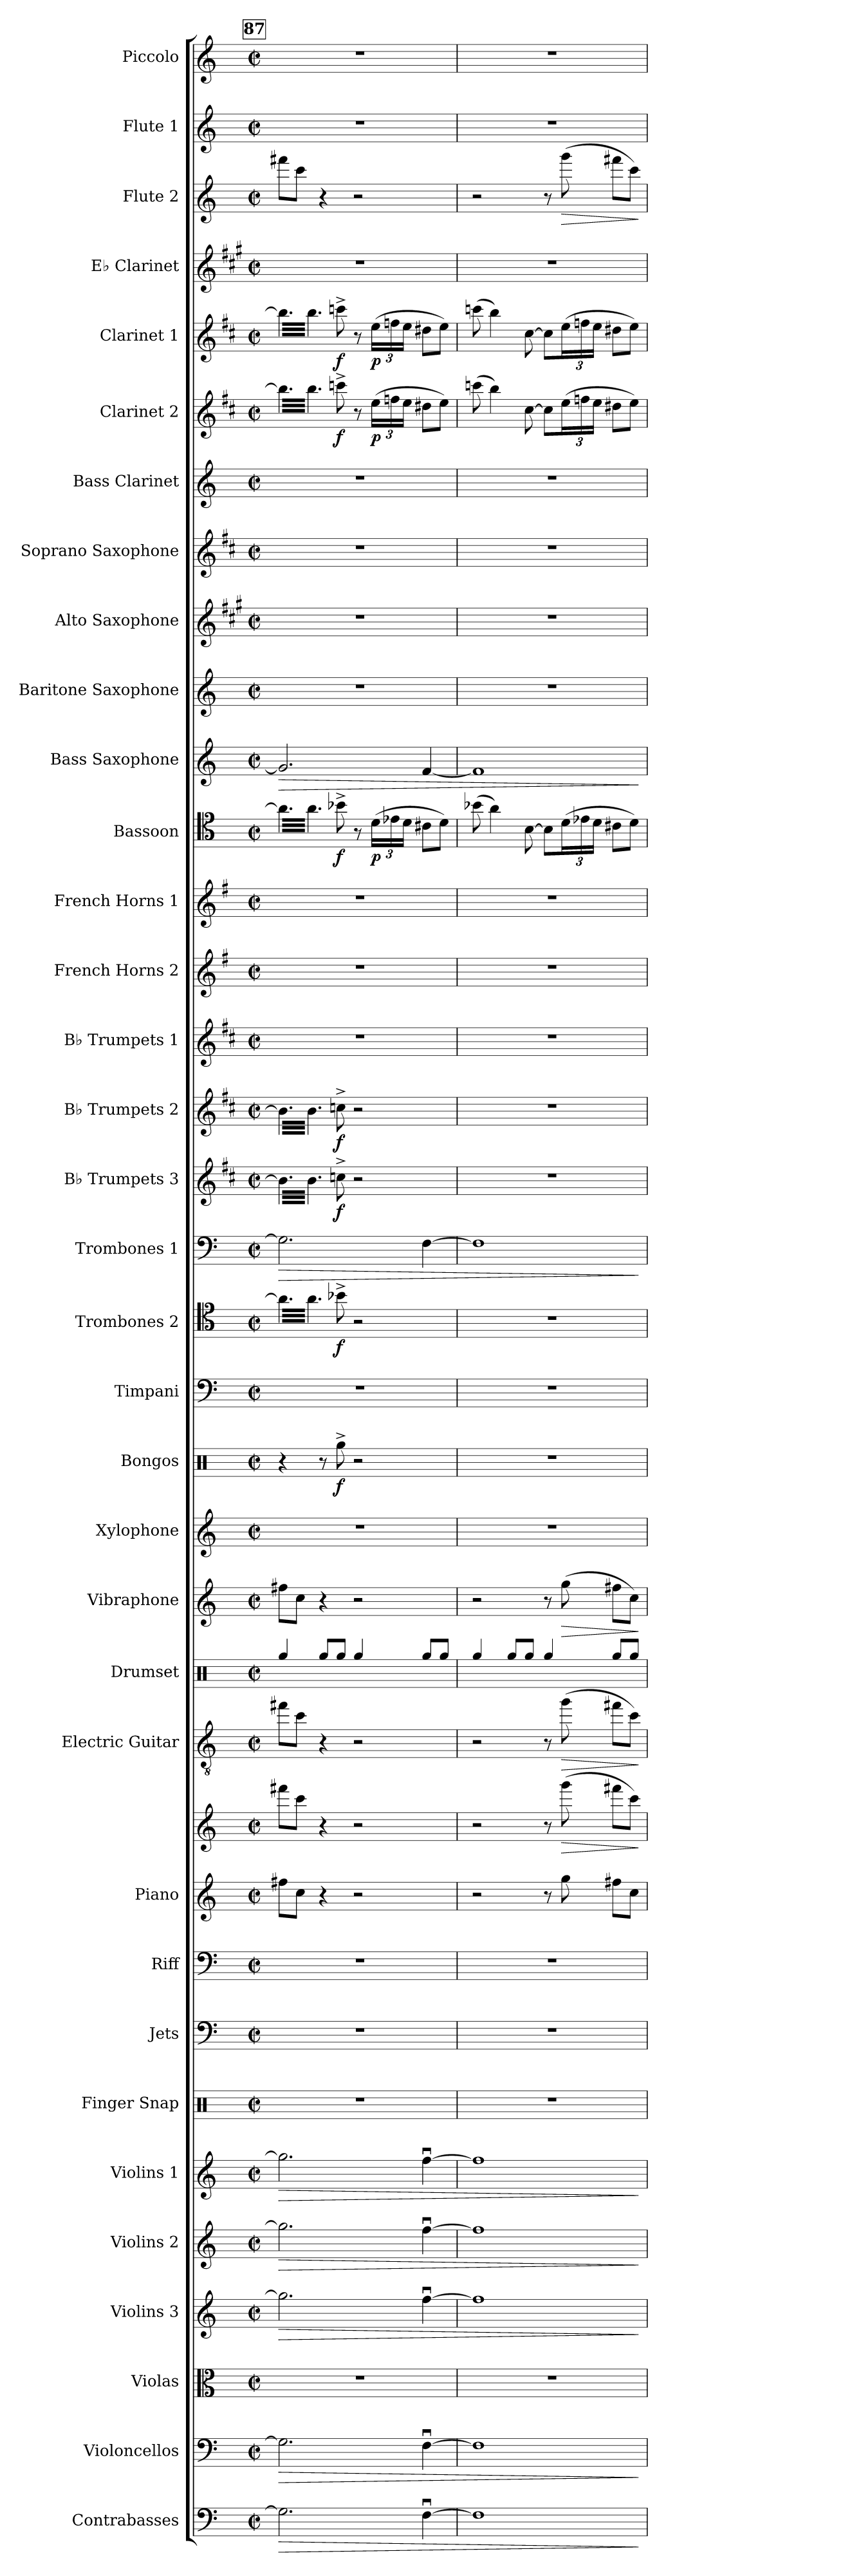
**kern	**dynam	**kern	**dynam	**kern	**kern	**dynam	**kern	**dynam	**kern	**dynam	**kern	**kern	**kern	**kern	**kern	**dynam	**kern	**dynam	**kern	**kern	**dynam	**kern	**kern	**dynam	**kern	**kern	**dynam	**kern	**dynam	**kern	**dynam	**kern	**dynam	**kern	**kern	**kern	**kern	**dynam	**kern	**dynam	**kern	**kern	**kern	**kern	**kern	**dynam	**kern	**dynam	**kern	**kern	**dynam	**kern	**kern
*part35	*part35	*part34	*part34	*part33	*part32	*part32	*part31	*part31	*part30	*part30	*part29	*part28	*part27	*part26	*part26	*part26	*part25	*part25	*part24	*part23	*part23	*part22	*part21	*part21	*part20	*part19	*part19	*part18	*part18	*part17	*part17	*part16	*part16	*part15	*part14	*part13	*part12	*part12	*part11	*part11	*part10	*part9	*part8	*part7	*part6	*part6	*part5	*part5	*part4	*part3	*part3	*part2	*part1
*staff36	*staff36	*staff35	*staff35	*staff34	*staff33	*staff33	*staff32	*staff32	*staff31	*staff31	*staff30	*staff29	*staff28	*staff27	*staff26	*staff26/27	*staff25	*staff25	*staff24	*staff23	*staff23	*staff22	*staff21	*staff21	*staff20	*staff19	*staff19	*staff18	*staff18	*staff17	*staff17	*staff16	*staff16	*staff15	*staff14	*staff13	*staff12	*staff12	*staff11	*staff11	*staff10	*staff9	*staff8	*staff7	*staff6	*staff6	*staff5	*staff5	*staff4	*staff3	*staff3	*staff2	*staff1
*I"Contrabasses	*	*I"Violoncellos	*	*I"Violas	*I"Violins 3	*	*I"Violins 2	*	*I"Violins 1	*	*I"Finger Snap	*I"Jets	*I"Riff	*I"Piano	*	*	*I"Electric Guitar	*	*I"Drumset	*I"Vibraphone	*	*I"Xylophone	*I"Bongos	*	*I"Timpani	*I"Trombones 2	*	*I"Trombones 1	*	*I"B♭ Trumpets 3	*	*I"B♭ Trumpets 2	*	*I"B♭ Trumpets 1	*I"French Horns 2	*I"French Horns 1	*I"Bassoon	*	*I"Bass Saxophone	*	*I"Baritone Saxophone	*I"Alto Saxophone	*I"Soprano Saxophone	*I"Bass Clarinet	*I"Clarinet 2	*	*I"Clarinet 1	*	*I"E♭ Clarinet	*I"Flute 2	*	*I"Flute 1	*I"Piccolo
*I'Cbs.	*	*I'Vcs.	*	*I'Vlas.	*I'Vlns. 3	*	*I'Vlns. 2	*	*I'Vlns. 1	*	*I'Fi. Sna.	*I'J.	*I'R.	*I'Pno.	*	*	*I'El. Guit.	*	*I'D. Set	*I'Vib.	*	*I'Xyl.	*I'Bon.	*	*I'Timp.	*I'Tbns. 2	*	*I'Tbns. 1	*	*I'B♭ Tpts. 3	*	*I'B♭ Tpts. 2	*	*I'B♭ Tpts. 1	*I'F Hns. 2	*I'F Hns. 1	*I'Bsn.	*	*I'Bs. Sax.	*	*I'Bar. Sax.	*I'A. Sax.	*I'S. Sax.	*I'B. Cl.	*I'Cl. 2	*	*I'Cl. 1	*	*I'E♭ Cl.	*I'Fl. 2	*	*I'Fl. 1	*I'Picc.
*clefF4	*	*clefF4	*	*clefC3	*clefG2	*	*clefG2	*	*clefG2	*	*clefX	*clefF4	*clefF4	*clefG2	*clefG2	*	*clefGv2	*	*clefX	*clefG2	*	*clefG2	*clefX	*	*clefF4	*clefC4	*	*clefF4	*	*clefG2	*	*clefG2	*	*clefG2	*clefG2	*clefG2	*clefC4	*	*clefG2	*	*clefG2	*clefG2	*clefG2	*clefG2	*clefG2	*	*clefG2	*	*clefG2	*clefG2	*	*clefG2	*clefG2
*ITrd7c12	*	*	*	*	*	*	*	*	*	*	*	*	*	*	*	*	*	*	*	*	*	*ITrd-7c-12	*	*	*	*	*	*	*	*ITrd1c2	*	*ITrd1c2	*	*ITrd1c2	*ITrd4c7	*ITrd4c7	*	*	*ITrd15c26	*	*ITrd12c21	*ITrd5c9	*ITrd1c2	*ITrd8c14	*ITrd1c2	*	*ITrd1c2	*	*ITrd-2c-3	*	*	*	*ITrd-7c-12
*k[]	*	*k[]	*	*k[]	*k[]	*	*k[]	*	*k[]	*	*k[]	*k[]	*k[]	*k[]	*k[]	*	*k[]	*	*k[]	*k[]	*	*k[]	*k[]	*	*k[]	*k[]	*	*k[]	*	*k[]	*	*k[]	*	*k[]	*k[]	*k[]	*k[]	*	*k[]	*	*k[]	*k[]	*k[]	*k[]	*k[]	*	*k[]	*	*k[]	*k[]	*	*k[]	*k[]
*M2/2	*	*M2/2	*	*M2/2	*M2/2	*	*M2/2	*	*M2/2	*	*M2/2	*M2/2	*M2/2	*M2/2	*M2/2	*	*M2/2	*	*M2/2	*M2/2	*	*M2/2	*M2/2	*	*M2/2	*M2/2	*	*M2/2	*	*M2/2	*	*M2/2	*	*M2/2	*M2/2	*M2/2	*M2/2	*	*M2/2	*	*M2/2	*M2/2	*M2/2	*M2/2	*M2/2	*	*M2/2	*	*M2/2	*M2/2	*	*M2/2	*M2/2
*met(c|)	*	*met(c|)	*	*met(c|)	*met(c|)	*	*met(c|)	*	*met(c|)	*	*met(c|)	*met(c|)	*met(c|)	*met(c|)	*met(c|)	*	*met(c|)	*	*met(c|)	*met(c|)	*	*met(c|)	*met(c|)	*	*met(c|)	*met(c|)	*	*met(c|)	*	*met(c|)	*	*met(c|)	*	*met(c|)	*met(c|)	*met(c|)	*met(c|)	*	*met(c|)	*	*met(c|)	*met(c|)	*met(c|)	*met(c|)	*met(c|)	*	*met(c|)	*	*met(c|)	*met(c|)	*	*met(c|)	*met(c|)
!!LO:REH:place=s1:a:B:fs=14:t=87
=87	=87	=87	=87	=87	=87	=87	=87	=87	=87	=87	=87	=87	=87	=87	=87	=87	=87	=87	=87	=87	=87	=87	=87	=87	=87	=87	=87	=87	=87	=87	=87	=87	=87	=87	=87	=87	=87	=87	=87	=87	=87	=87	=87	=87	=87	=87	=87	=87	=87	=87	=87	=87	=87
!	!LO:HP:b	!	!LO:HP:b	!	!	!LO:HP:b	!	!LO:HP:b	!	!LO:HP:b	!	!	!	!	!	!	!	!	!	!	!	!	!	!	!	!	!	!	!LO:HP:b	!	!	!	!	!	!	!	!	!	!	!LO:HP:b	!	!	!	!	!	!	!	!	!	!	!	!	!
*	*	*	*	*	*	*	*	*	*	*	*	*	*	*	*	*	*	*	*	*	*	*	*	*	*	*tremolo	*	*	*	*	*	*	*	*	*	*	*	*	*	*	*	*	*	*	*	*	*	*	*	*	*	*	*
*	*	*	*	*	*	*	*	*	*	*	*	*	*	*	*	*	*	*	*	*	*	*	*	*	*	*	*	*	*	*tremolo	*	*	*	*	*	*	*	*	*	*	*	*	*	*	*	*	*	*	*	*	*	*	*
*	*	*	*	*	*	*	*	*	*	*	*	*	*	*	*	*	*	*	*	*	*	*	*	*	*	*	*	*	*	*	*	*tremolo	*	*	*	*	*	*	*	*	*	*	*	*	*	*	*	*	*	*	*	*	*
*	*	*	*	*	*	*	*	*	*	*	*	*	*	*	*	*	*	*	*	*	*	*	*	*	*	*	*	*	*	*	*	*	*	*	*	*	*tremolo	*	*	*	*	*	*	*	*	*	*	*	*	*	*	*	*
*	*	*	*	*	*	*	*	*	*	*	*	*	*	*	*	*	*	*	*	*	*	*	*	*	*	*	*	*	*	*	*	*	*	*	*	*	*	*	*	*	*	*	*	*	*tremolo	*	*	*	*	*	*	*	*
*	*	*	*	*	*	*	*	*	*	*	*	*	*	*	*	*	*	*	*	*	*	*	*	*	*	*	*	*	*	*	*	*	*	*	*	*	*	*	*	*	*	*	*	*	*	*	*tremolo	*	*	*	*	*	*
2.GG-\]	>	2.G-\]	>	1r	2.gg-\]	>	2.gg-\]	>	2.gg-\]	>	1r	1r	1r	8ff#X\L	8fff#X\L	.	8ff#X\L	.	4Rgg/	8ff#X\L	.	1r	4r	.	1r	32a\]LLL	.	2.G-\]	>	32a\]LLL	.	32a\]LLL	.	1r	1r	1r	32a\]LLL	.	2.GG-/]	>	1r	1r	1r	1r	32aa\]LLL	.	32aa\]LLL	.	1r	8fff#X\L	.	1r	1r
.	.	.	.	.	.	.	.	.	.	.	.	.	.	.	.	.	.	.	.	.	.	.	.	.	.	32a\	.	.	.	32a\	.	32a\	.	.	.	.	32a\	.	.	.	.	.	.	.	32aa\	.	32aa\	.	.	.	.	.	.
.	.	.	.	.	.	.	.	.	.	.	.	.	.	.	.	.	.	.	.	.	.	.	.	.	.	32a\	.	.	.	32a\	.	32a\	.	.	.	.	32a\	.	.	.	.	.	.	.	32aa\	.	32aa\	.	.	.	.	.	.
.	.	.	.	.	.	.	.	.	.	.	.	.	.	.	.	.	.	.	.	.	.	.	.	.	.	32a\	.	.	.	32a\	.	32a\	.	.	.	.	32a\	.	.	.	.	.	.	.	32aa\	.	32aa\	.	.	.	.	.	.
.	.	.	.	.	.	.	.	.	.	.	.	.	.	8cc\J	8ccc\J	.	8cc\J	.	.	8cc\J	.	.	.	.	.	32a\	.	.	.	32a\	.	32a\	.	.	.	.	32a\	.	.	.	.	.	.	.	32aa\	.	32aa\	.	.	8ccc\J	.	.	.
.	.	.	.	.	.	.	.	.	.	.	.	.	.	.	.	.	.	.	.	.	.	.	.	.	.	32a\	.	.	.	32a\	.	32a\	.	.	.	.	32a\	.	.	.	.	.	.	.	32aa\	.	32aa\	.	.	.	.	.	.
.	.	.	.	.	.	.	.	.	.	.	.	.	.	.	.	.	.	.	.	.	.	.	.	.	.	32a\	.	.	.	32a\	.	32a\	.	.	.	.	32a\	.	.	.	.	.	.	.	32aa\	.	32aa\	.	.	.	.	.	.
.	.	.	.	.	.	.	.	.	.	.	.	.	.	.	.	.	.	.	.	.	.	.	.	.	.	32a\	.	.	.	32a\	.	32a\	.	.	.	.	32a\	.	.	.	.	.	.	.	32aa\	.	32aa\	.	.	.	.	.	.
.	.	.	.	.	.	.	.	.	.	.	.	.	.	4r	4r	.	4r	.	8Rgg/L	4r	.	.	8r	.	.	32a\	.	.	.	32a\	.	32a\	.	.	.	.	32a\	.	.	.	.	.	.	.	32aa\	.	32aa\	.	.	4r	.	.	.
.	.	.	.	.	.	.	.	.	.	.	.	.	.	.	.	.	.	.	.	.	.	.	.	.	.	32a\	.	.	.	32a\	.	32a\	.	.	.	.	32a\	.	.	.	.	.	.	.	32aa\	.	32aa\	.	.	.	.	.	.
.	.	.	.	.	.	.	.	.	.	.	.	.	.	.	.	.	.	.	.	.	.	.	.	.	.	32a\	.	.	.	32a\	.	32a\	.	.	.	.	32a\	.	.	.	.	.	.	.	32aa\	.	32aa\	.	.	.	.	.	.
.	.	.	.	.	.	.	.	.	.	.	.	.	.	.	.	.	.	.	.	.	.	.	.	.	.	32a\JJJ	.	.	.	32a\JJJ	.	32a\JJJ	.	.	.	.	32a\JJJ	.	.	.	.	.	.	.	32aa\JJJ	.	32aa\JJJ	.	.	.	.	.	.
*	*	*	*	*	*	*	*	*	*	*	*	*	*	*	*	*	*	*	*	*	*	*	*	*	*	*	*	*	*	*	*	*	*	*	*	*	*	*	*	*	*	*	*	*	*	*	*Xtremolo	*	*	*	*	*	*
*	*	*	*	*	*	*	*	*	*	*	*	*	*	*	*	*	*	*	*	*	*	*	*	*	*	*	*	*	*	*	*	*	*	*	*	*	*	*	*	*	*	*	*	*	*Xtremolo	*	*	*	*	*	*	*	*
*	*	*	*	*	*	*	*	*	*	*	*	*	*	*	*	*	*	*	*	*	*	*	*	*	*	*	*	*	*	*	*	*	*	*	*	*	*Xtremolo	*	*	*	*	*	*	*	*	*	*	*	*	*	*	*	*
*	*	*	*	*	*	*	*	*	*	*	*	*	*	*	*	*	*	*	*	*	*	*	*	*	*	*	*	*	*	*	*	*Xtremolo	*	*	*	*	*	*	*	*	*	*	*	*	*	*	*	*	*	*	*	*	*
*	*	*	*	*	*	*	*	*	*	*	*	*	*	*	*	*	*	*	*	*	*	*	*	*	*	*	*	*	*	*Xtremolo	*	*	*	*	*	*	*	*	*	*	*	*	*	*	*	*	*	*	*	*	*	*	*
*	*	*	*	*	*	*	*	*	*	*	*	*	*	*	*	*	*	*	*	*	*	*	*	*	*	*Xtremolo	*	*	*	*	*	*	*	*	*	*	*	*	*	*	*	*	*	*	*	*	*	*	*	*	*	*	*
!	!	!	!	!	!	!	!	!	!	!	!	!	!	!	!	!	!	!	!	!	!	!	!	!LO:DY:b	!	!	!LO:DY:b	!	!	!	!LO:DY:b	!	!LO:DY:b	!	!	!	!	!LO:DY:b	!	!	!	!	!	!	!	!LO:DY:b	!	!LO:DY:b	!	!	!	!	!
.	.	.	.	.	.	.	.	.	.	.	.	.	.	.	.	.	.	.	8Rgg/J	.	.	.	8Rgg^\	f	.	8b-X^\	f	.	.	8b-X^\	f	8b-X^\	f	.	.	.	8b-X^\	f	.	.	.	.	.	.	8bb-X^\	f	8bb-X^\	f	.	.	.	.	.
.	.	.	.	.	.	.	.	.	.	.	.	.	.	2r	2r	.	2r	.	4Rgg/	2r	.	.	2r	.	.	2r	.	.	.	2r	.	2r	.	.	.	.	8r	.	.	.	.	.	.	.	8r	.	8r	.	.	2r	.	.	.
*	*	*	*	*	*	*	*	*	*	*	*	*	*	*	*	*	*	*	*	*	*	*	*	*	*	*	*	*	*	*	*	*	*	*	*	*	*Xbrackettup	*	*	*	*	*	*	*	*Xbrackettup	*	*Xbrackettup	*	*	*	*	*	*
!	!	!	!	!	!	!	!	!	!	!	!	!	!	!	!	!	!	!	!	!	!	!	!	!	!	!	!	!	!	!	!	!	!	!	!	!	!	!LO:DY:b	!	!	!	!	!	!	!	!LO:DY:b	!	!LO:DY:b	!	!	!	!	!
.	.	.	.	.	.	.	.	.	.	.	.	.	.	.	.	.	.	.	.	.	.	.	.	.	.	.	.	.	.	.	.	.	.	.	.	.	(>24d\LL	p	.	.	.	.	.	.	(>24dd\LL	p	(>24dd\LL	p	.	.	.	.	.
.	.	.	.	.	.	.	.	.	.	.	.	.	.	.	.	.	.	.	.	.	.	.	.	.	.	.	.	.	.	.	.	.	.	.	.	.	24e-X\	.	.	.	.	.	.	.	24ee-X\	.	24ee-X\	.	.	.	.	.	.
.	.	.	.	.	.	.	.	.	.	.	.	.	.	.	.	.	.	.	.	.	.	.	.	.	.	.	.	.	.	.	.	.	.	.	.	.	24d\JJ	.	.	.	.	.	.	.	24dd\JJ	.	24dd\JJ	.	.	.	.	.	.
[4FFu\	.	[4Fu\	.	.	[4ffu\	.	[4ffu\	.	[4ffu\	.	.	.	.	.	.	.	.	.	8Rgg/L	.	.	.	.	.	.	.	.	[4F\	.	.	.	.	.	.	.	.	8c#X\L	.	[4FF/	.	.	.	.	.	8cc#X\L	.	8cc#X\L	.	.	.	.	.	.
.	.	.	.	.	.	.	.	.	.	.	.	.	.	.	.	.	.	.	8Rgg/J	.	.	.	.	.	.	.	.	.	.	.	.	.	.	.	.	.	8d\J)	.	.	.	.	.	.	.	8dd\J)	.	8dd\J)	.	.	.	.	.	.
=88	=88	=88	=88	=88	=88	=88	=88	=88	=88	=88	=88	=88	=88	=88	=88	=88	=88	=88	=88	=88	=88	=88	=88	=88	=88	=88	=88	=88	=88	=88	=88	=88	=88	=88	=88	=88	=88	=88	=88	=88	=88	=88	=88	=88	=88	=88	=88	=88	=88	=88	=88	=88	=88
1FF]	.	1F]	.	1r	1ff]	.	1ff]	.	1ff]	.	1r	1r	1r	2r	2r	.	2r	.	4Rgg/	2r	.	1r	1r	.	1r	1r	.	1F]	.	1r	.	1r	.	1r	1r	1r	(>8b-X\	.	1FF]	.	1r	1r	1r	1r	(>8bb-X\	.	(>8bb-X\	.	1r	2r	.	1r	1r
.	.	.	.	.	.	.	.	.	.	.	.	.	.	.	.	.	.	.	.	.	.	.	.	.	.	.	.	.	.	.	.	.	.	.	.	.	4a\)	.	.	.	.	.	.	.	4aa\)	.	4aa\)	.	.	.	.	.	.
.	.	.	.	.	.	.	.	.	.	.	.	.	.	.	.	.	.	.	8Rgg/L	.	.	.	.	.	.	.	.	.	.	.	.	.	.	.	.	.	.	.	.	.	.	.	.	.	.	.	.	.	.	.	.	.	.
.	.	.	.	.	.	.	.	.	.	.	.	.	.	.	.	.	.	.	8Rgg/J	.	.	.	.	.	.	.	.	.	.	.	.	.	.	.	.	.	[8B\	.	.	.	.	.	.	.	[8b\	.	[8b\	.	.	.	.	.	.
.	.	.	.	.	.	.	.	.	.	.	.	.	.	8r	8r	.	8r	.	4Rgg/	8r	.	.	.	.	.	.	.	.	.	.	.	.	.	.	.	.	8B\L]	.	.	.	.	.	.	.	8b\L]	.	8b\L]	.	.	8r	.	.	.
!	!	!	!	!	!	!	!	!	!	!	!	!	!	!	!	!LO:HP:b	!	!LO:HP:b	!	!	!LO:HP:b	!	!	!	!	!	!	!	!	!	!	!	!	!	!	!	!	!	!	!	!	!	!	!	!	!	!	!	!	!	!LO:HP:b	!	!
.	.	.	.	.	.	.	.	.	.	.	.	.	.	8gg\	(>8ggg\	>	(>8gg\	>	.	(>8gg\	>	.	.	.	.	.	.	.	.	.	.	.	.	.	.	.	(>24d\L	.	.	.	.	.	.	.	(>24dd\L	.	(>24dd\L	.	.	(>8ggg\	>	.	.
.	.	.	.	.	.	.	.	.	.	.	.	.	.	.	.	.	.	.	.	.	.	.	.	.	.	.	.	.	.	.	.	.	.	.	.	.	24e-X\	.	.	.	.	.	.	.	24ee-X\	.	24ee-X\	.	.	.	.	.	.
.	.	.	.	.	.	.	.	.	.	.	.	.	.	.	.	.	.	.	.	.	.	.	.	.	.	.	.	.	.	.	.	.	.	.	.	.	24d\JJ	.	.	.	.	.	.	.	24dd\JJ	.	24dd\JJ	.	.	.	.	.	.
.	.	.	.	.	.	.	.	.	.	.	.	.	.	8ff#X\L	8fff#X\L	.	8ff#X\L	.	8Rgg/L	8ff#X\L	.	.	.	.	.	.	.	.	.	.	.	.	.	.	.	.	8c#X\L	.	.	.	.	.	.	.	8cc#X\L	.	8cc#X\L	.	.	8fff#X\L	.	.	.
.	.	.	.	.	.	.	.	.	.	.	.	.	.	8cc\J	8ccc\J)	.	8cc\J)	.	8Rgg/J	8cc\J)	.	.	.	.	.	.	.	.	.	.	.	.	.	.	.	.	8d\J)	.	.	.	.	.	.	.	8dd\J)	.	8dd\J)	.	.	8ccc\J)	.	.	.
.	]	.	]	.	.	]	.	]	.	]	.	.	.	.	.	]	.	]	.	.	]	.	.	.	.	.	.	.	]	.	.	.	.	.	.	.	.	.	.	]	.	.	.	.	.	.	.	.	.	.	]	.	.
=	=	=	=	=	=	=	=	=	=	=	=	=	=	=	=	=	=	=	=	=	=	=	=	=	=	=	=	=	=	=	=	=	=	=	=	=	=	=	=	=	=	=	=	=	=	=	=	=	=	=	=	=	=
*-	*-	*-	*-	*-	*-	*-	*-	*-	*-	*-	*-	*-	*-	*-	*-	*-	*-	*-	*-	*-	*-	*-	*-	*-	*-	*-	*-	*-	*-	*-	*-	*-	*-	*-	*-	*-	*-	*-	*-	*-	*-	*-	*-	*-	*-	*-	*-	*-	*-	*-	*-	*-	*-
